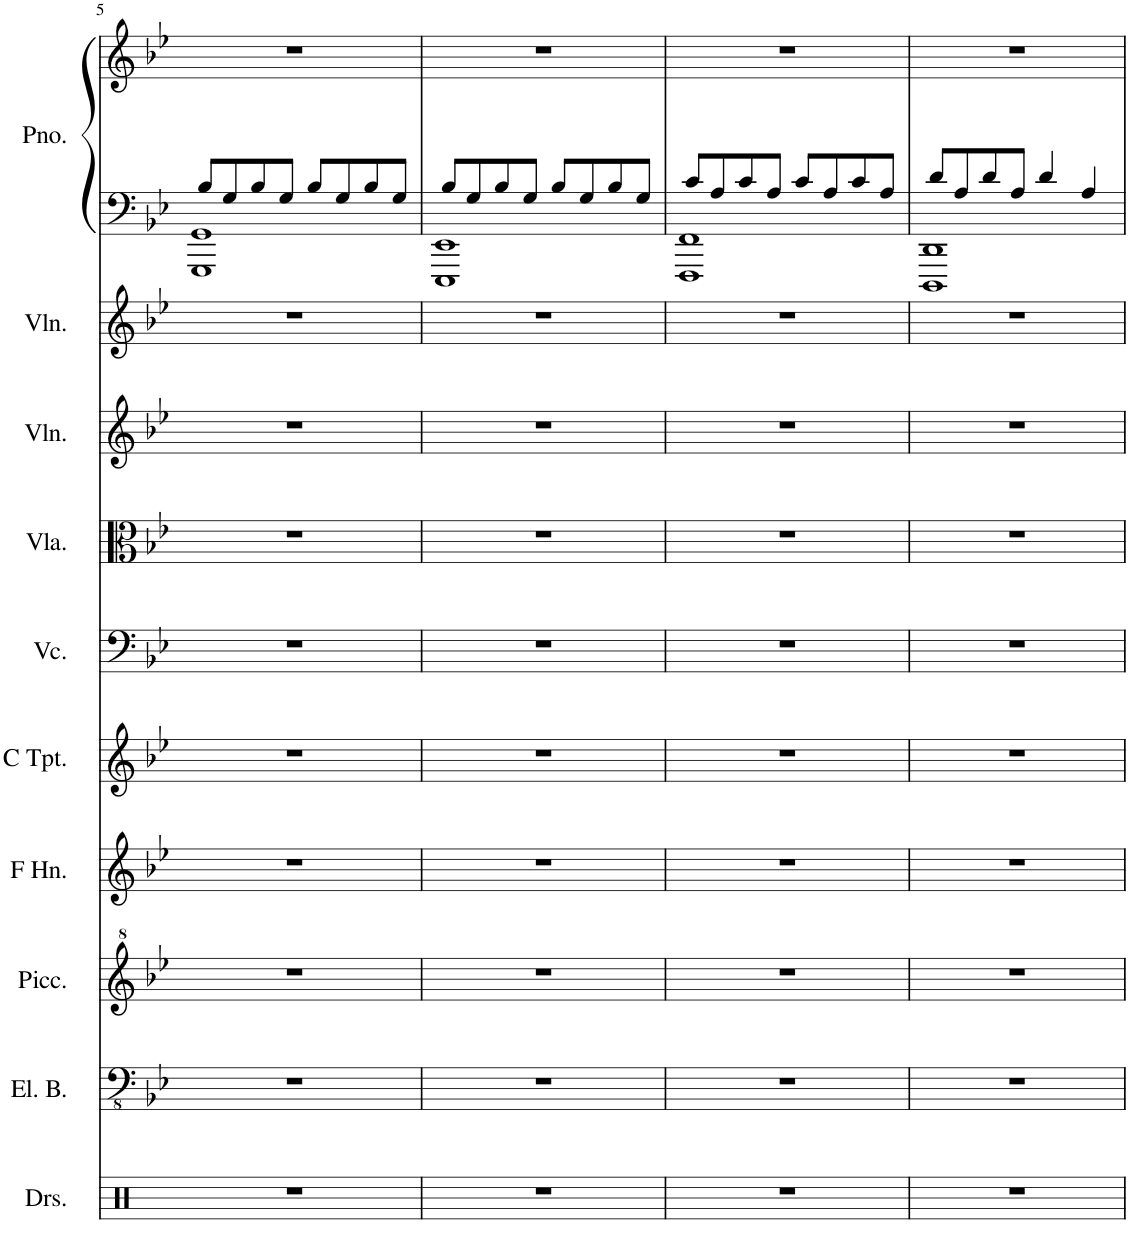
**kern	**kern	**kern	**kern	**kern	**kern	**kern	**kern	**kern	**kern	**kern
*part10	*part9	*part8	*part7	*part6	*part5	*part4	*part3	*part2	*part1	*part1
*staff11	*staff10	*staff9	*staff8	*staff7	*staff6	*staff5	*staff4	*staff3	*staff2	*staff1
*I"Drumset	*I"Electric Bass	*I"Piccolo	*I"Horn in F	*I"C Trumpet	*I"Violoncello	*I"Viola	*I"Violin	*I"Violin	*I"Piano	*
*I'Drs.	*I'El. B.	*I'Picc.	*	*I'C Tpt.	*I'Vc.	*I'Vla.	*I'Vln.	*I'Vln.	*I'Pno.	*
!!LO:PB:g=z
*clefX	*clefFv4	*clefG^2	*clefG2	*clefG2	*clefF4	*clefC3	*clefG2	*clefG2	*clefF4	*clefG2
*	*	*ITrd-7c-12	*ITrd4c7	*	*	*	*	*	*	*
*k[]	*k[b-e-]	*k[b-e-]	*k[b-e-]	*k[b-e-]	*k[b-e-]	*k[b-e-]	*k[b-e-]	*k[b-e-]	*k[b-e-]	*k[b-e-]
*M4/4	*M4/4	*M4/4	*M4/4	*M4/4	*M4/4	*M4/4	*M4/4	*M4/4	*M4/4	*M4/4
=5	=5	=5	=5	=5	=5	=5	=5	=5	=5	=5
*	*	*	*	*	*	*	*	*	*^	*
*	*	*	*	*	*	*	*	*	*	*^	*
1r	1r	1r	1r	1r	1r	1r	1r	1r	8B-/L	1GG	1GGG	1r
.	.	.	.	.	.	.	.	.	8G/	.	.	.
.	.	.	.	.	.	.	.	.	8B-/	.	.	.
.	.	.	.	.	.	.	.	.	8G/J	.	.	.
.	.	.	.	.	.	.	.	.	8B-/L	.	.	.
.	.	.	.	.	.	.	.	.	8G/	.	.	.
.	.	.	.	.	.	.	.	.	8B-/	.	.	.
.	.	.	.	.	.	.	.	.	8G/J	.	.	.
*	*	*	*	*	*	*	*	*	*	*v	*v	*
=6	=6	=6	=6	=6	=6	=6	=6	=6	=6	=6	=6
1r	1r	1r	1r	1r	1r	1r	1r	1r	8B-/L	1EEE- 1EE-	1r
.	.	.	.	.	.	.	.	.	8G/	.	.
.	.	.	.	.	.	.	.	.	8B-/	.	.
.	.	.	.	.	.	.	.	.	8G/J	.	.
.	.	.	.	.	.	.	.	.	8B-/L	.	.
.	.	.	.	.	.	.	.	.	8G/	.	.
.	.	.	.	.	.	.	.	.	8B-/	.	.
.	.	.	.	.	.	.	.	.	8G/J	.	.
=7	=7	=7	=7	=7	=7	=7	=7	=7	=7	=7	=7
*	*	*	*	*	*	*	*	*	*	*^	*
1r	1r	1r	1r	1r	1r	1r	1r	1r	8c/L	1FF	1FFF	1r
.	.	.	.	.	.	.	.	.	8A/	.	.	.
.	.	.	.	.	.	.	.	.	8c/	.	.	.
.	.	.	.	.	.	.	.	.	8A/J	.	.	.
.	.	.	.	.	.	.	.	.	8c/L	.	.	.
.	.	.	.	.	.	.	.	.	8A/	.	.	.
.	.	.	.	.	.	.	.	.	8c/	.	.	.
.	.	.	.	.	.	.	.	.	8A/J	.	.	.
=8	=8	=8	=8	=8	=8	=8	=8	=8	=8	=8	=8	=8
1r	1r	1r	1r	1r	1r	1r	1r	1r	8d/L	1DD	1DDD	1r
.	.	.	.	.	.	.	.	.	8A/	.	.	.
.	.	.	.	.	.	.	.	.	8d/	.	.	.
.	.	.	.	.	.	.	.	.	8A/J	.	.	.
.	.	.	.	.	.	.	.	.	4d/	.	.	.
.	.	.	.	.	.	.	.	.	4A/	.	.	.
*	*	*	*	*	*	*	*	*	*v	*v	*v	*
=	=	=	=	=	=	=	=	=	=	=
*-	*-	*-	*-	*-	*-	*-	*-	*-	*-	*-
